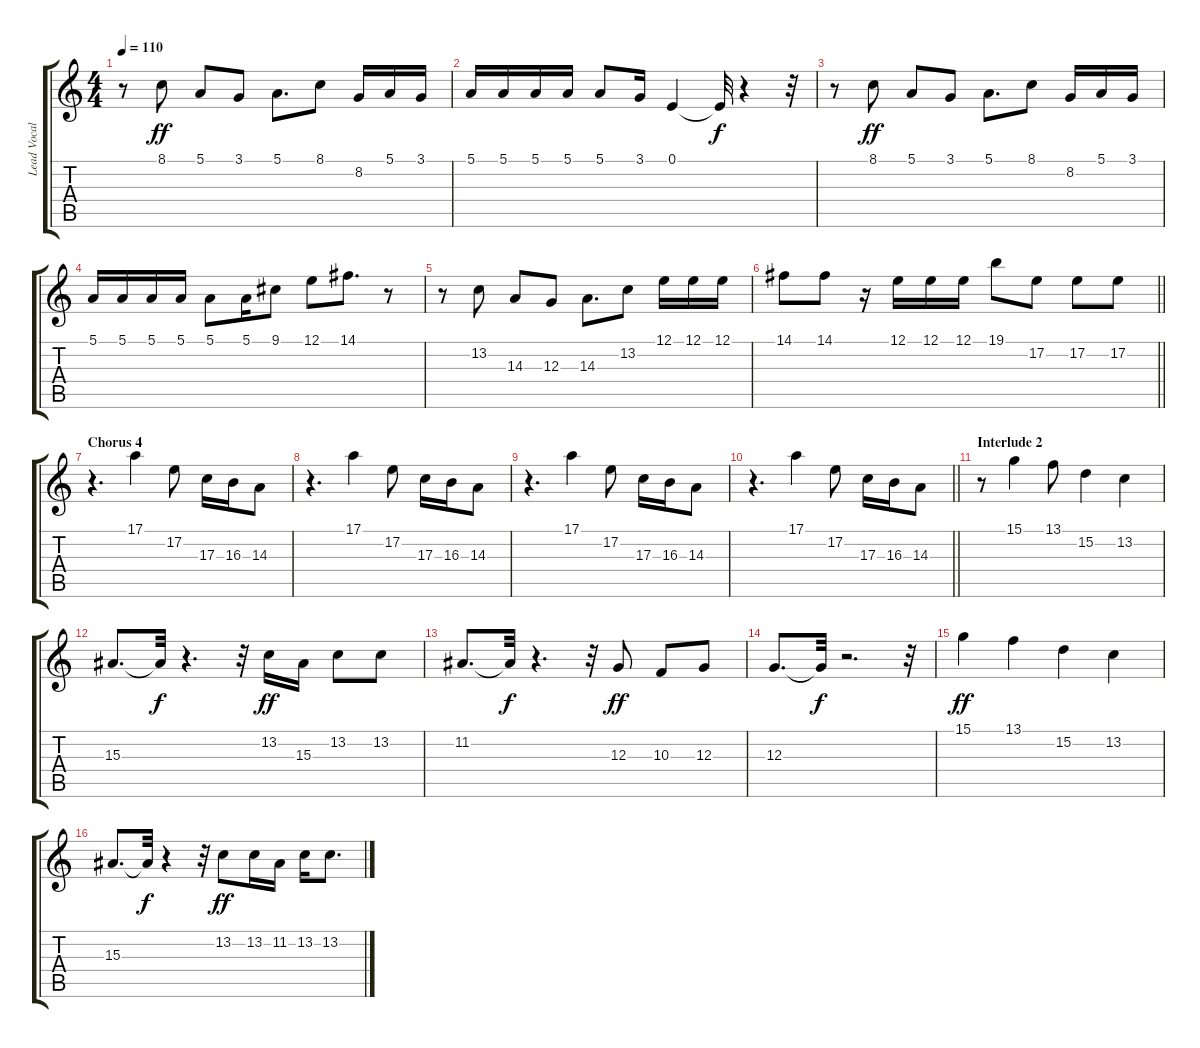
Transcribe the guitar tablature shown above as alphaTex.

\track ("Lead Vocal" "Lead Vocal") {instrument lead3calliope}
\staff {score tabs}
\tuning (E4 B3 G3 D3 A2 E2) {hide}
\ts (4 4)
\tempo 110
\clef g2
\ks c
r.8{dy f} 8.1.8{dy ff} 5.1.8 3.1.8 5.1.8{d} 8.1.8 8.2.16 5.1.16 3.1.16 |
5.1.16 5.1.16 5.1.16 5.1.16 5.1.8 3.1.16 0.1.4 0.1{t}.32{dy f} r.4 r.32 |
r.8 8.1.8{dy ff} 5.1.8 3.1.8 5.1.8{d} 8.1.8 8.2.16 5.1.16 3.1.16 |
5.1.16 5.1.16 5.1.16 5.1.16 5.1.8 5.1.16 9.1.8 12.1.8 14.1.8{d} r.8 |
r.8 13.2.8 14.3.8 12.3.8 14.3.8{d} 13.2.8 12.1.16 12.1.16 12.1.16 |
\barLineRight lightlight
14.1.8 14.1.8 r.16 12.1.16 12.1.16 12.1.16 19.1.8 17.2.8 17.2.8 17.2.8 |
\section ("" "Chorus 4")
r.4{d} 17.1.4 17.2.8 17.3.16 16.3.16 14.3.8 |
r.4{d} 17.1.4 17.2.8 17.3.16 16.3.16 14.3.8 |
r.4{d} 17.1.4 17.2.8 17.3.16 16.3.16 14.3.8 |
\barLineRight lightlight
r.4{d} 17.1.4 17.2.8 17.3.16 16.3.16 14.3.8 |
\section ("" "Interlude 2")
r.8 15.1.4 13.1.8 15.2.4 13.2.4 |
15.3.8{d} 15.3{t}.32{dy f} r.4{d} r.32 13.2.16{dy ff} 15.3.16 13.2.8 13.2.8 |
11.2.8{d} 11.2{t}.32{dy f} r.4{d} r.32 12.3.8{dy ff} 10.3.8 12.3.8 |
12.3.8{d} 12.3{t}.32{dy f} r.2{d} r.32 |
15.1.4{dy ff} 13.1.4 15.2.4 13.2.4 |
15.3.8{d} 15.3{t}.32{dy f} r.4 r.32 13.2.8{dy ff} 13.2.16 11.2.16 13.2.16 13.2.8{d}
